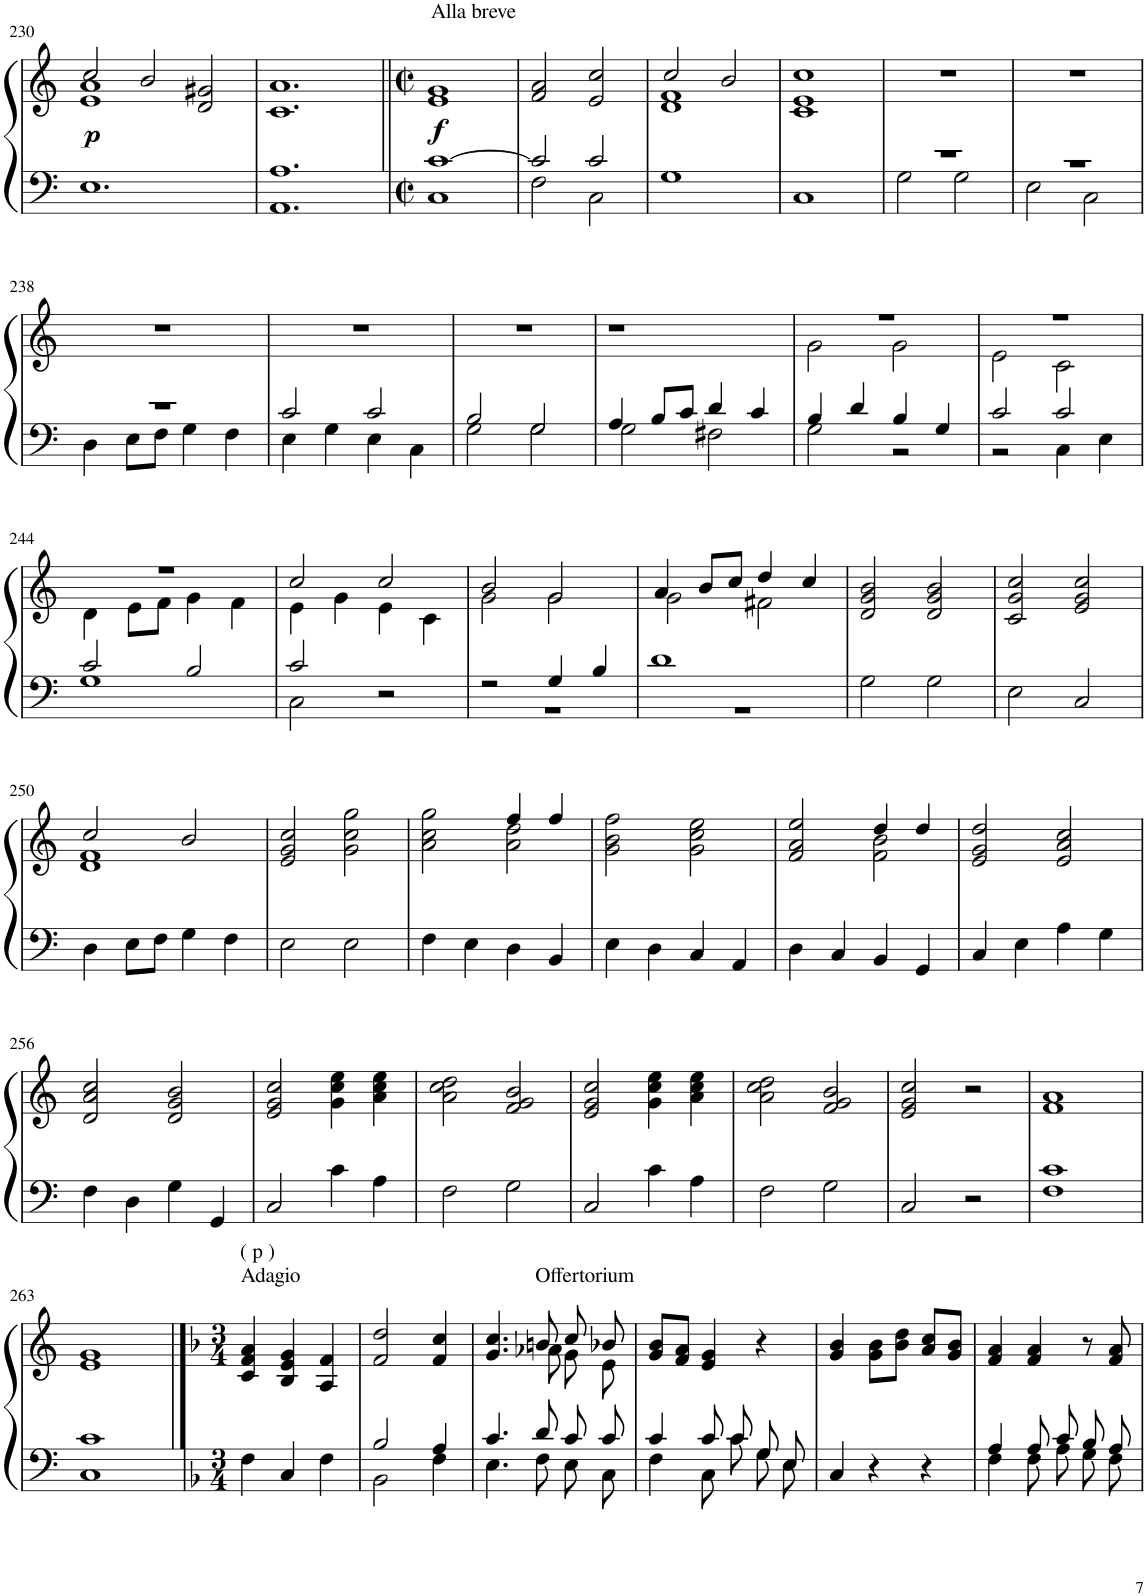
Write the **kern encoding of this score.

**kern	**kern	**dynam
*part1	*part1	*part1
*staff2	*staff1	*staff1/2
*I"[Organ [manuals]] (a)	*	*
!!LO:PB:g=z
*clefF4	*clefG2	*
*k[]	*k[]	*
*C:	*C:	*
*M3/2	*M3/2	*
=230	=230	=230
*	*^	*
!	!	!	!LO:DY:b
1.E	2cc/	1e 1a	p
.	2b/	.	.
.	2d/ 2g#X/	2ryy	.
*	*v	*v	*
=231	=231	=231
1.AA 1.A	1.c 1.a	.
=232||	=232||	=232||
*M2/2	*M2/2	*
*met(c|)	*met(c|)	*
!	!LO:TX:a:t=Alla breve	!
!	!	!LO:DY:b
1C [1c	1e 1g	f
=233	=233	=233
*^	*	*
2c/]	2F\	2f/ 2a/	.
2c/	2C\	2e/ 2cc/	.
*v	*v	*	*
=234	=234	=234
*	*^	*
1G	2cc/	1d 1f	.
.	2b/	.	.
*	*v	*v	*
=235	=235	=235
1C	1c 1e 1cc	.
=236	=236	=236
*^	*	*
1r	2G\	1r	.
.	2G\	.	.
=237	=237	=237	=237
1r	2E\	1r	.
.	2C\	.	.
!!LO:LB:g=z
=238	=238	=238	=238
1r	4D\	1r	.
.	8E\L	.	.
.	8F\J	.	.
.	4G\	.	.
.	4F\	.	.
=239	=239	=239	=239
2c/	4E\	1r	.
.	4G\	.	.
2c/	4E\	.	.
.	4C\	.	.
=240	=240	=240	=240
2B/	2G\	1r	.
2G/	2G\	.	.
=241	=241	=241	=241
4A/	2G\	1r	.
8B/L	.	.	.
8c/J	.	.	.
4d/	2F#X\	.	.
4c/	.	.	.
=242	=242	=242	=242
*	*	*^	*
4B/	2G\	1r	2g\	.
4d/	.	.	.	.
4B/	2r	.	2g\	.
4G/	.	.	.	.
=243	=243	=243	=243	=243
2c/	2r	1r	2e\	.
2c/	4C\	.	2c\	.
.	4E\	.	.	.
!!LO:LB:g=z	!!
=244	=244	=244	=244	=244
2c/	1G	1r	4d\	.
.	.	.	8e\L	.
.	.	.	8f\J	.
2B/	.	.	4g\	.
.	.	.	4f\	.
=245	=245	=245	=245	=245
2c/	2C\	2cc/	4e\	.
.	.	.	4g\	.
2r	2ryy	2cc/	4e\	.
.	.	.	4c\	.
=246	=246	=246	=246	=246
2r	1r	2b/	2g\	.
4G/	.	2g/	2g\	.
4B/	.	.	.	.
=247	=247	=247	=247	=247
1d	1r	4a/	2g\	.
.	.	8b/L	.	.
.	.	8cc/J	.	.
.	.	4dd/	2f#X\	.
.	.	4cc/	.	.
*v	*v	*	*	*
*	*v	*v	*
=248	=248	=248
2G\	2d/ 2g/ 2b/	.
2G\	2d/ 2g/ 2b/	.
=249	=249	=249
2E\	2c/ 2g/ 2cc/	.
2C/	2e/ 2g/ 2cc/	.
!!LO:LB:g=z
=250	=250	=250
*	*^	*
4D\	2cc/	1d 1f	.
8E\L	.	.	.
8F\J	.	.	.
4G\	2b/	.	.
4F\	.	.	.
*	*v	*v	*
=251	=251	=251
2E\	2e/ 2g/ 2cc/	.
2E\	2g\ 2cc\ 2gg\	.
=252	=252	=252
*	*^	*
4F\	2a\ 2cc\ 2gg\	2ryy	.
4E\	.	.	.
4D\	4ff/	2a\ 2dd\	.
4BB/	4ff/	.	.
*	*v	*v	*
=253	=253	=253
4E\	2g\ 2b\ 2ff\	.
4D\	.	.
4C/	2g\ 2cc\ 2ee\	.
4AA/	.	.
=254	=254	=254
*	*^	*
4D\	2f/ 2a/ 2ee/	2ryy	.
4C/	.	.	.
4BB/	4dd/	2f\ 2b\	.
4GG/	4dd/	.	.
*	*v	*v	*
=255	=255	=255
4C/	2e/ 2g/ 2dd/	.
4E\	.	.
4A\	2e/ 2a/ 2cc/	.
4G\	.	.
!!LO:LB:g=z
=256	=256	=256
4F\	2d/ 2a/ 2cc/	.
4D\	.	.
4G\	2d/ 2g/ 2b/	.
4GG/	.	.
=257	=257	=257
2C/	2e/ 2g/ 2cc/	.
4c\	4g\ 4cc\ 4ee\	.
4A\	4a\ 4cc\ 4ee\	.
=258	=258	=258
2F\	2a\ 2cc\ 2dd\	.
2G\	2f/ 2g/ 2b/	.
=259	=259	=259
2C/	2e/ 2g/ 2cc/	.
4c\	4g\ 4cc\ 4ee\	.
4A\	4a\ 4cc\ 4ee\	.
=260	=260	=260
2F\	2a\ 2cc\ 2dd\	.
2G\	2f/ 2g/ 2b/	.
=261	=261	=261
2C/	2e/ 2g/ 2cc/	.
2r	2r	.
=262	=262	=262
1F 1c	1f 1a	.
!!LO:LB:g=z
=263	=263	=263
1C 1c	1e 1g	.
==264	==264	==264
*k[b-]	*k[b-]	*
*F:	*F:	*
*M3/4	*M3/4	*
!	!LO:TX:a:t=Adagio	!
!	!LO:TX:a:t=( p )	!
4F\	4c/ 4f/ 4a/	.
4C/	4B-/ 4e/ 4g/	.
4F\	4A/ 4f/	.
=265	=265	=265
*^	*	*
2B-/	2BB-\	2f/ 2dd/	.
4A/	4F\	4f/ 4cc/	.
=266	=266	=266	=266
*	*	*^	*
4.c/	4.E\	4.g/ 4.cc/	4.ryy	.
!	!	!LO:TX:a:t=Offertorium	!	!
8d/	8F\	8bn/	8a-X\	.
8c/	8E\	8cc/	8g\	.
8c/	8C\	8b-X/	8e\	.
*	*	*v	*v	*
=267	=267	=267	=267
4c/	4F\	8g/ 8b-/L	.
.	.	8f/ 8a/J	.
8c/	8C\	4e/ 4g/	.
8c/	8c\	.	.
8G/	8G\	4r	.
8E/	8E\	.	.
*v	*v	*	*
=268	=268	=268
4C/	4g/ 4b-/	.
4r	8g\ 8b-\L	.
.	8b-\ 8dd\J	.
4r	8a/ 8cc/L	.
.	8g/ 8b-/J	.
=269	=269	=269
*^	*	*
4A/	4F\	4f/ 4a/	.
8A/	8F\	4f/ 4a/	.
8c/	8A\	.	.
8B-/	8G\	8r	.
8A/	8F\	8f/ 8a/	.
*v	*v	*	*
=	=	=
*-	*-	*-
